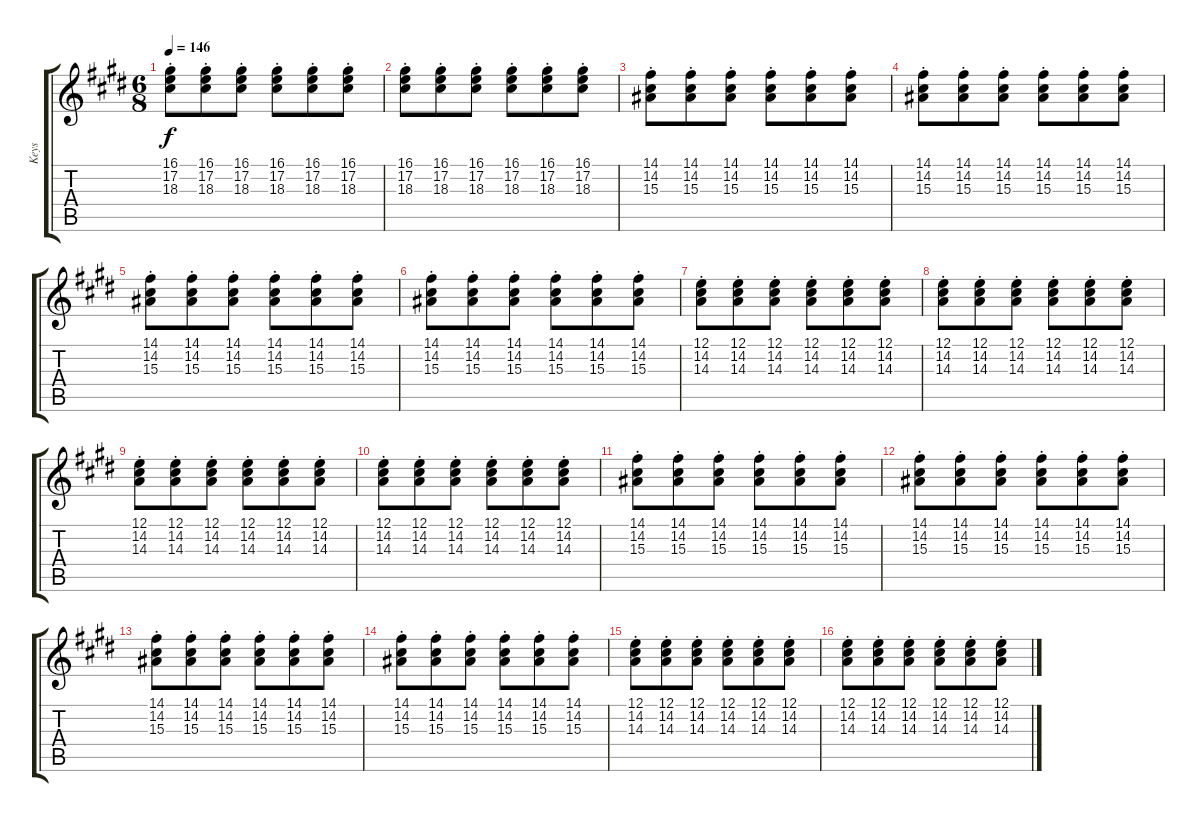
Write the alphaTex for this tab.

\track ("Keys" "Keys") {instrument honkytonkpiano}
\staff {score tabs}
\tuning (E4 B3 G3 D3 A2 E2) {hide}
\ts (6 8)
\tempo 146
\clef g2
\ks e
(16.1{st} 17.2{st} 18.3{st}).8{dy f} (16.1{st} 17.2{st} 18.3{st}).8 (16.1{st} 17.2{st} 18.3{st}).8 (16.1{st} 17.2{st} 18.3{st}).8 (16.1{st} 17.2{st} 18.3{st}).8 (16.1{st} 17.2{st} 18.3{st}).8 |
(16.1{st} 17.2{st} 18.3{st}).8 (16.1{st} 17.2{st} 18.3{st}).8 (16.1{st} 17.2{st} 18.3{st}).8 (16.1{st} 17.2{st} 18.3{st}).8 (16.1{st} 17.2{st} 18.3{st}).8 (16.1{st} 17.2{st} 18.3{st}).8 |
(14.1{st} 14.2{st} 15.3{st}).8 (14.1{st} 14.2{st} 15.3{st}).8 (14.1{st} 14.2{st} 15.3{st}).8 (14.1{st} 14.2{st} 15.3{st}).8 (14.1{st} 14.2{st} 15.3{st}).8 (14.1{st} 14.2{st} 15.3{st}).8 |
(14.1{st} 14.2{st} 15.3{st}).8 (14.1{st} 14.2{st} 15.3{st}).8 (14.1{st} 14.2{st} 15.3{st}).8 (14.1{st} 14.2{st} 15.3{st}).8 (14.1{st} 14.2{st} 15.3{st}).8 (14.1{st} 14.2{st} 15.3{st}).8 |
(14.1{st} 14.2{st} 15.3{st}).8 (14.1{st} 14.2{st} 15.3{st}).8 (14.1{st} 14.2{st} 15.3{st}).8 (14.1{st} 14.2{st} 15.3{st}).8 (14.1{st} 14.2{st} 15.3{st}).8 (14.1{st} 14.2{st} 15.3{st}).8 |
(14.1{st} 14.2{st} 15.3{st}).8 (14.1{st} 14.2{st} 15.3{st}).8 (14.1{st} 14.2{st} 15.3{st}).8 (14.1{st} 14.2{st} 15.3{st}).8 (14.1{st} 14.2{st} 15.3{st}).8 (14.1{st} 14.2{st} 15.3{st}).8 |
(12.1{st} 14.2{st} 14.3{st}).8 (12.1{st} 14.2{st} 14.3{st}).8 (12.1{st} 14.2{st} 14.3{st}).8 (12.1{st} 14.2{st} 14.3{st}).8 (12.1{st} 14.2{st} 14.3{st}).8 (12.1{st} 14.2{st} 14.3{st}).8 |
(12.1{st} 14.2{st} 14.3{st}).8 (12.1{st} 14.2{st} 14.3{st}).8 (12.1{st} 14.2{st} 14.3{st}).8 (12.1{st} 14.2{st} 14.3{st}).8 (12.1{st} 14.2{st} 14.3{st}).8 (12.1{st} 14.2{st} 14.3{st}).8 |
(12.1{st} 14.2{st} 14.3{st}).8 (12.1{st} 14.2{st} 14.3{st}).8 (12.1{st} 14.2{st} 14.3{st}).8 (12.1{st} 14.2{st} 14.3{st}).8 (12.1{st} 14.2{st} 14.3{st}).8 (12.1{st} 14.2{st} 14.3{st}).8 |
(12.1{st} 14.2{st} 14.3{st}).8 (12.1{st} 14.2{st} 14.3{st}).8 (12.1{st} 14.2{st} 14.3{st}).8 (12.1{st} 14.2{st} 14.3{st}).8 (12.1{st} 14.2{st} 14.3{st}).8 (12.1{st} 14.2{st} 14.3{st}).8 |
(14.1{st} 14.2{st} 15.3{st}).8 (14.1{st} 14.2{st} 15.3{st}).8 (14.1{st} 14.2{st} 15.3{st}).8 (14.1{st} 14.2{st} 15.3{st}).8 (14.1{st} 14.2{st} 15.3{st}).8 (14.1{st} 14.2{st} 15.3{st}).8 |
(14.1{st} 14.2{st} 15.3{st}).8 (14.1{st} 14.2{st} 15.3{st}).8 (14.1{st} 14.2{st} 15.3{st}).8 (14.1{st} 14.2{st} 15.3{st}).8 (14.1{st} 14.2{st} 15.3{st}).8 (14.1{st} 14.2{st} 15.3{st}).8 |
(14.1{st} 14.2{st} 15.3{st}).8 (14.1{st} 14.2{st} 15.3{st}).8 (14.1{st} 14.2{st} 15.3{st}).8 (14.1{st} 14.2{st} 15.3{st}).8 (14.1{st} 14.2{st} 15.3{st}).8 (14.1{st} 14.2{st} 15.3{st}).8 |
(14.1{st} 14.2{st} 15.3{st}).8 (14.1{st} 14.2{st} 15.3{st}).8 (14.1{st} 14.2{st} 15.3{st}).8 (14.1{st} 14.2{st} 15.3{st}).8 (14.1{st} 14.2{st} 15.3{st}).8 (14.1{st} 14.2{st} 15.3{st}).8 |
(12.1{st} 14.2{st} 14.3{st}).8 (12.1{st} 14.2{st} 14.3{st}).8 (12.1{st} 14.2{st} 14.3{st}).8 (12.1{st} 14.2{st} 14.3{st}).8 (12.1{st} 14.2{st} 14.3{st}).8 (12.1{st} 14.2{st} 14.3{st}).8 |
(12.1{st} 14.2{st} 14.3{st}).8 (12.1{st} 14.2{st} 14.3{st}).8 (12.1{st} 14.2{st} 14.3{st}).8 (12.1{st} 14.2{st} 14.3{st}).8 (12.1{st} 14.2{st} 14.3{st}).8 (12.1{st} 14.2{st} 14.3{st}).8
